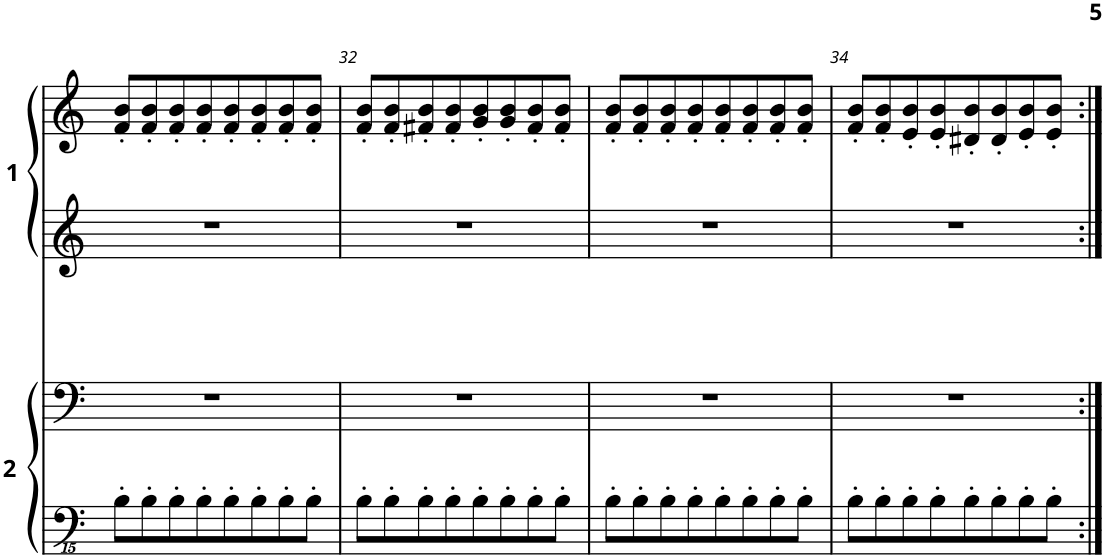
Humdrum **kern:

**kern	**kern	**kern	**kern
*part2	*part2	*part1	*part1
*staff4	*staff3	*staff2	*staff1
*I"Player 2	*	*I"Player 1	*
!!LO:PB:g=z
*clefFvv4	*clefF4	*clefG2	*clefG2
*k[]	*k[]	*k[]	*k[]
*M8/8	*M8/8	*M8/8	*M8/8
=31	=31	=31	=31
8BBB'\L	1r	1r	8f/' 8b/'L
8BBB'\	.	.	8f/' 8b/'
8BBB'\	.	.	8f/' 8b/'
8BBB'\	.	.	8f/' 8b/'
8BBB'\	.	.	8f/' 8b/'
8BBB'\	.	.	8f/' 8b/'
8BBB'\	.	.	8f/' 8b/'
8BBB'\J	.	.	8f/' 8b/'J
=32	=32	=32	=32
8BBB'\L	1r	1r	8f/' 8b/'L
8BBB'\	.	.	8f/' 8b/'
8BBB'\	.	.	8f#X/' 8b/'
8BBB'\	.	.	8f#/' 8b/'
8BBB'\	.	.	8g/' 8b/'
8BBB'\	.	.	8g/' 8b/'
8BBB'\	.	.	8f#/' 8b/'
8BBB'\J	.	.	8f#/' 8b/'J
=33	=33	=33	=33
8BBB'\L	1r	1r	8f/' 8b/'L
8BBB'\	.	.	8f/' 8b/'
8BBB'\	.	.	8f/' 8b/'
8BBB'\	.	.	8f/' 8b/'
8BBB'\	.	.	8f/' 8b/'
8BBB'\	.	.	8f/' 8b/'
8BBB'\	.	.	8f/' 8b/'
8BBB'\J	.	.	8f/' 8b/'J
=34	=34	=34	=34
8BBB'\L	1r	1r	8f/' 8b/'L
8BBB'\	.	.	8f/' 8b/'
8BBB'\	.	.	8e/' 8b/'
8BBB'\	.	.	8e/' 8b/'
8BBB'\	.	.	8d#X/' 8b/'
8BBB'\	.	.	8d#/' 8b/'
8BBB'\	.	.	8e/' 8b/'
8BBB'\J	.	.	8e/' 8b/'J
=:|!	=:|!	=:|!	=:|!
*-	*-	*-	*-
